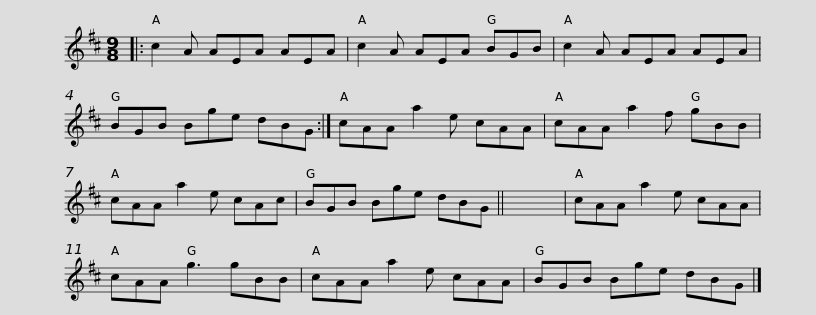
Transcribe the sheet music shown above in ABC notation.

X:1
L:1/8
M:9/8
I:linebreak $
K:D
V:1 treble
V:1
|: c2 A AEA AEA | c2 A AEA BGB | c2 A AEA AEA | BGB Bge dBG :|$ cAA a2 e cAA | %5
 cAA a2 f gBB | cAA a2 e cAc | BGB Bge dBG || x9 | cAA a2 e cAA |$ %10
 cAA g3 gBB | cAA a2 e cAA | BGB Bge dBG |] %13
